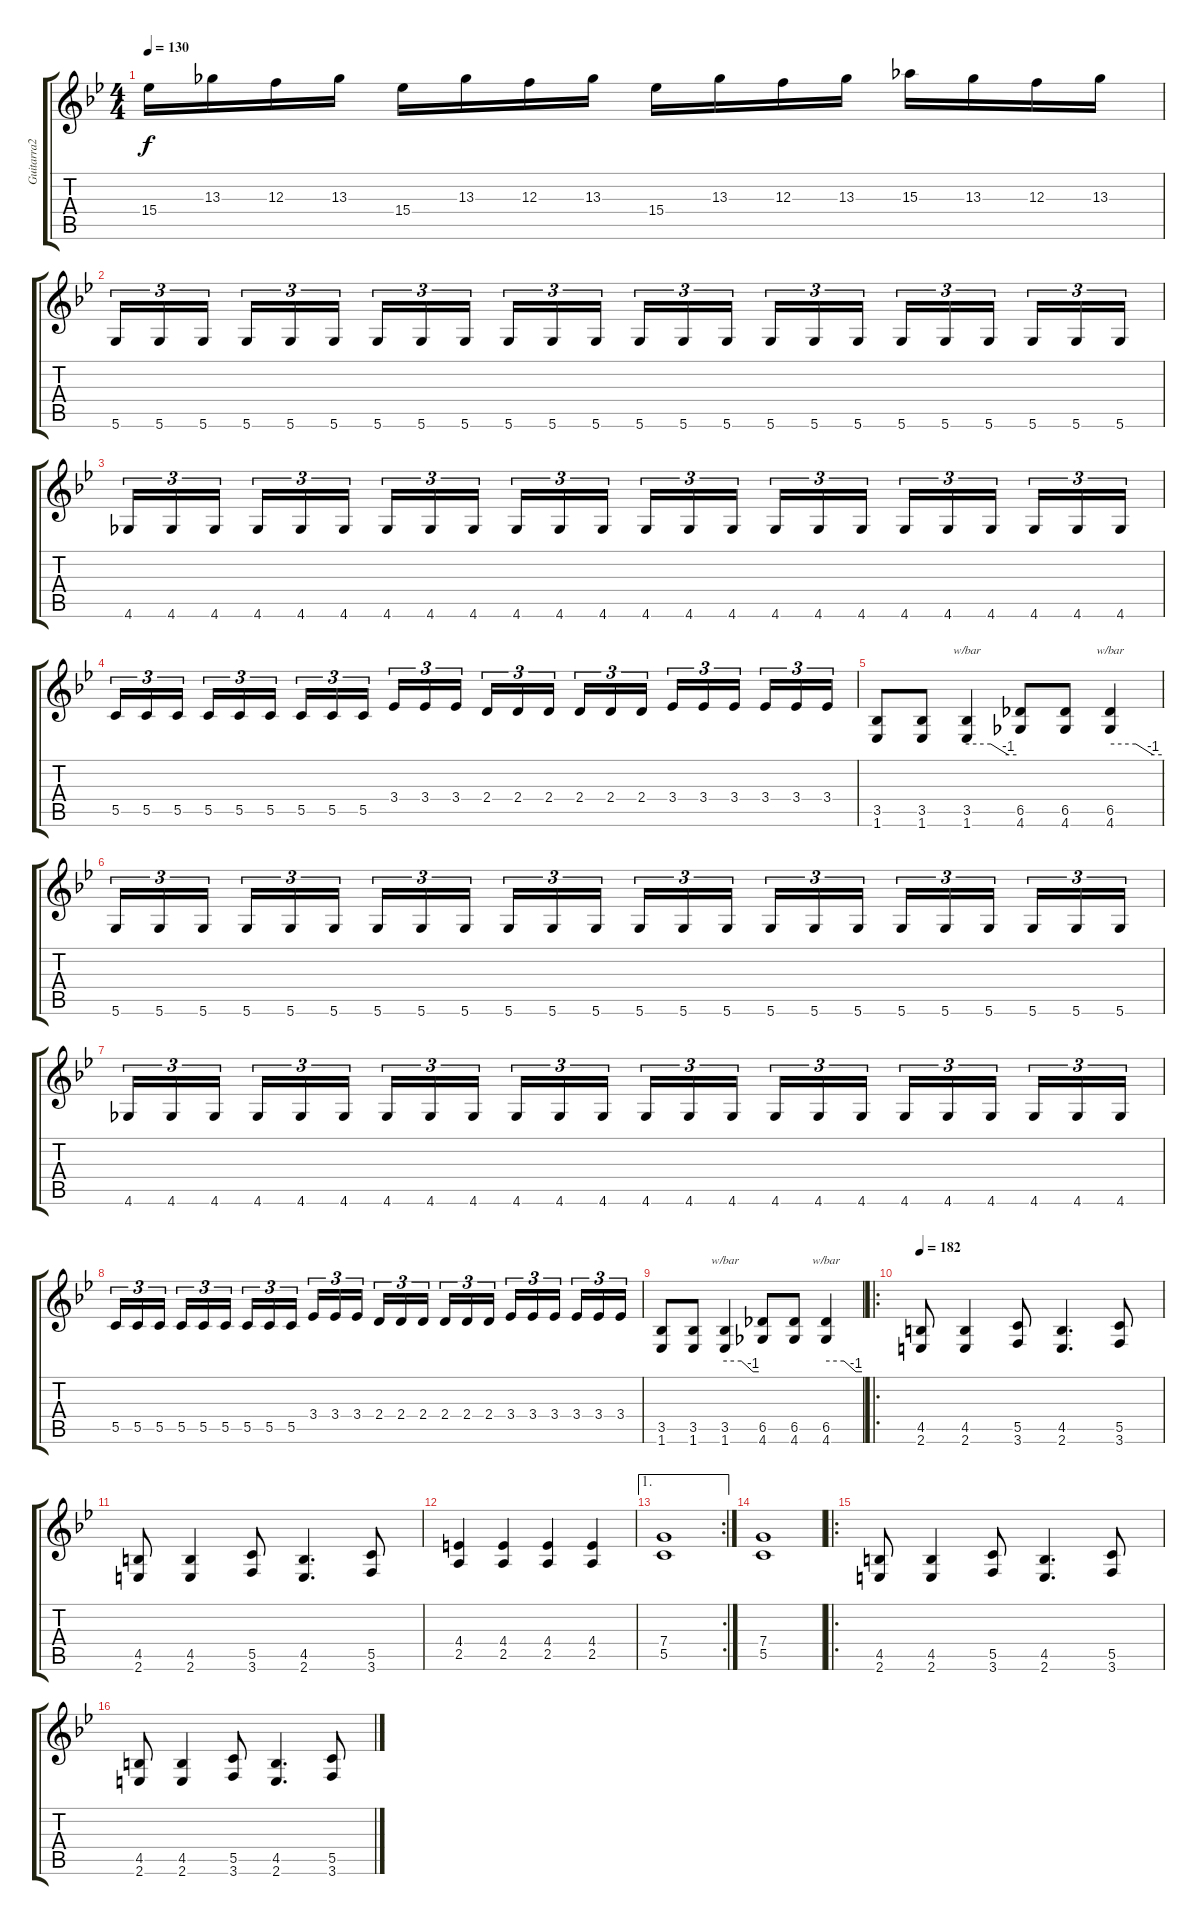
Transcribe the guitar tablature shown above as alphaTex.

\track ("Guitarra2" "Guitarra2") {instrument distortionguitar}
\staff {score tabs}
\tuning (D4 A3 F3 C3 G2 D2) {hide}
\ts (4 4)
\tempo 130
\clef g2
\ks gminor
15.4.16{dy f} 13.3.16 12.3.16 13.3.16 15.4.16 13.3.16 12.3.16 13.3.16 15.4.16 13.3.16 12.3.16 13.3.16 15.3.16 13.3.16 12.3.16 13.3.16 |
5.6.16{tu (3 2)} 5.6.16{tu (3 2)} 5.6.16{tu (3 2) beam splitsecondary} 5.6.16{tu (3 2)} 5.6.16{tu (3 2)} 5.6.16{tu (3 2)} 5.6.16{tu (3 2)} 5.6.16{tu (3 2)} 5.6.16{tu (3 2) beam splitsecondary} 5.6.16{tu (3 2)} 5.6.16{tu (3 2)} 5.6.16{tu (3 2)} 5.6.16{tu (3 2)} 5.6.16{tu (3 2)} 5.6.16{tu (3 2) beam splitsecondary} 5.6.16{tu (3 2)} 5.6.16{tu (3 2)} 5.6.16{tu (3 2)} 5.6.16{tu (3 2)} 5.6.16{tu (3 2)} 5.6.16{tu (3 2) beam splitsecondary} 5.6.16{tu (3 2)} 5.6.16{tu (3 2)} 5.6.16{tu (3 2)} |
4.6.16{tu (3 2)} 4.6.16{tu (3 2)} 4.6.16{tu (3 2) beam splitsecondary} 4.6.16{tu (3 2)} 4.6.16{tu (3 2)} 4.6.16{tu (3 2)} 4.6.16{tu (3 2)} 4.6.16{tu (3 2)} 4.6.16{tu (3 2) beam splitsecondary} 4.6.16{tu (3 2)} 4.6.16{tu (3 2)} 4.6.16{tu (3 2)} 4.6.16{tu (3 2)} 4.6.16{tu (3 2)} 4.6.16{tu (3 2) beam splitsecondary} 4.6.16{tu (3 2)} 4.6.16{tu (3 2)} 4.6.16{tu (3 2)} 4.6.16{tu (3 2)} 4.6.16{tu (3 2)} 4.6.16{tu (3 2) beam splitsecondary} 4.6.16{tu (3 2)} 4.6.16{tu (3 2)} 4.6.16{tu (3 2)} |
5.5.16{tu (3 2)} 5.5.16{tu (3 2)} 5.5.16{tu (3 2) beam splitsecondary} 5.5.16{tu (3 2)} 5.5.16{tu (3 2)} 5.5.16{tu (3 2)} 5.5.16{tu (3 2)} 5.5.16{tu (3 2)} 5.5.16{tu (3 2) beam splitsecondary} 3.4.16{tu (3 2)} 3.4.16{tu (3 2)} 3.4.16{tu (3 2)} 2.4.16{tu (3 2)} 2.4.16{tu (3 2)} 2.4.16{tu (3 2) beam splitsecondary} 2.4.16{tu (3 2)} 2.4.16{tu (3 2)} 2.4.16{tu (3 2)} 3.4.16{tu (3 2)} 3.4.16{tu (3 2)} 3.4.16{tu (3 2) beam splitsecondary} 3.4.16{tu (3 2)} 3.4.16{tu (3 2)} 3.4.16{tu (3 2)} |
(3.5 1.6).8 (3.5 1.6).8 (3.5 1.6).4{tbe (custom default 0 0 29 0 50 -4 60 -4)} (6.5 4.6).8 (6.5 4.6).8 (6.5 4.6).4{tbe (custom default 0 0 30 0 50 -4 60 -4)} |
5.6.16{tu (3 2)} 5.6.16{tu (3 2)} 5.6.16{tu (3 2) beam splitsecondary} 5.6.16{tu (3 2)} 5.6.16{tu (3 2)} 5.6.16{tu (3 2)} 5.6.16{tu (3 2)} 5.6.16{tu (3 2)} 5.6.16{tu (3 2) beam splitsecondary} 5.6.16{tu (3 2)} 5.6.16{tu (3 2)} 5.6.16{tu (3 2)} 5.6.16{tu (3 2)} 5.6.16{tu (3 2)} 5.6.16{tu (3 2) beam splitsecondary} 5.6.16{tu (3 2)} 5.6.16{tu (3 2)} 5.6.16{tu (3 2)} 5.6.16{tu (3 2)} 5.6.16{tu (3 2)} 5.6.16{tu (3 2) beam splitsecondary} 5.6.16{tu (3 2)} 5.6.16{tu (3 2)} 5.6.16{tu (3 2)} |
4.6.16{tu (3 2)} 4.6.16{tu (3 2)} 4.6.16{tu (3 2) beam splitsecondary} 4.6.16{tu (3 2)} 4.6.16{tu (3 2)} 4.6.16{tu (3 2)} 4.6.16{tu (3 2)} 4.6.16{tu (3 2)} 4.6.16{tu (3 2) beam splitsecondary} 4.6.16{tu (3 2)} 4.6.16{tu (3 2)} 4.6.16{tu (3 2)} 4.6.16{tu (3 2)} 4.6.16{tu (3 2)} 4.6.16{tu (3 2) beam splitsecondary} 4.6.16{tu (3 2)} 4.6.16{tu (3 2)} 4.6.16{tu (3 2)} 4.6.16{tu (3 2)} 4.6.16{tu (3 2)} 4.6.16{tu (3 2) beam splitsecondary} 4.6.16{tu (3 2)} 4.6.16{tu (3 2)} 4.6.16{tu (3 2)} |
5.5.16{tu (3 2)} 5.5.16{tu (3 2)} 5.5.16{tu (3 2) beam splitsecondary} 5.5.16{tu (3 2)} 5.5.16{tu (3 2)} 5.5.16{tu (3 2)} 5.5.16{tu (3 2)} 5.5.16{tu (3 2)} 5.5.16{tu (3 2) beam splitsecondary} 3.4.16{tu (3 2)} 3.4.16{tu (3 2)} 3.4.16{tu (3 2)} 2.4.16{tu (3 2)} 2.4.16{tu (3 2)} 2.4.16{tu (3 2) beam splitsecondary} 2.4.16{tu (3 2)} 2.4.16{tu (3 2)} 2.4.16{tu (3 2)} 3.4.16{tu (3 2)} 3.4.16{tu (3 2)} 3.4.16{tu (3 2) beam splitsecondary} 3.4.16{tu (3 2)} 3.4.16{tu (3 2)} 3.4.16{tu (3 2)} |
(3.5 1.6).8 (3.5 1.6).8 (3.5 1.6).4{tbe (custom default 0 0 29 0 50 -4 60 -4)} (6.5 4.6).8 (6.5 4.6).8 (6.5 4.6).4{tbe (custom default 0 0 30 0 50 -4 60 -4)} |
\ro
\tempo 182
(4.5 2.6).8 (4.5 2.6).4 (5.5 3.6).8 (4.5 2.6).4{d} (5.5 3.6).8 |
(4.5 2.6).8 (4.5 2.6).4 (5.5 3.6).8 (4.5 2.6).4{d} (5.5 3.6).8 |
(4.4 2.5).4 (4.4 2.5).4 (4.4 2.5).4 (4.4 2.5).4 |
\ae 1
\rc 2
(7.4 5.5).1 |
(7.4 5.5).1 |
\ro
(4.5 2.6).8 (4.5 2.6).4 (5.5 3.6).8 (4.5 2.6).4{d} (5.5 3.6).8 |
(4.5 2.6).8 (4.5 2.6).4 (5.5 3.6).8 (4.5 2.6).4{d} (5.5 3.6).8
